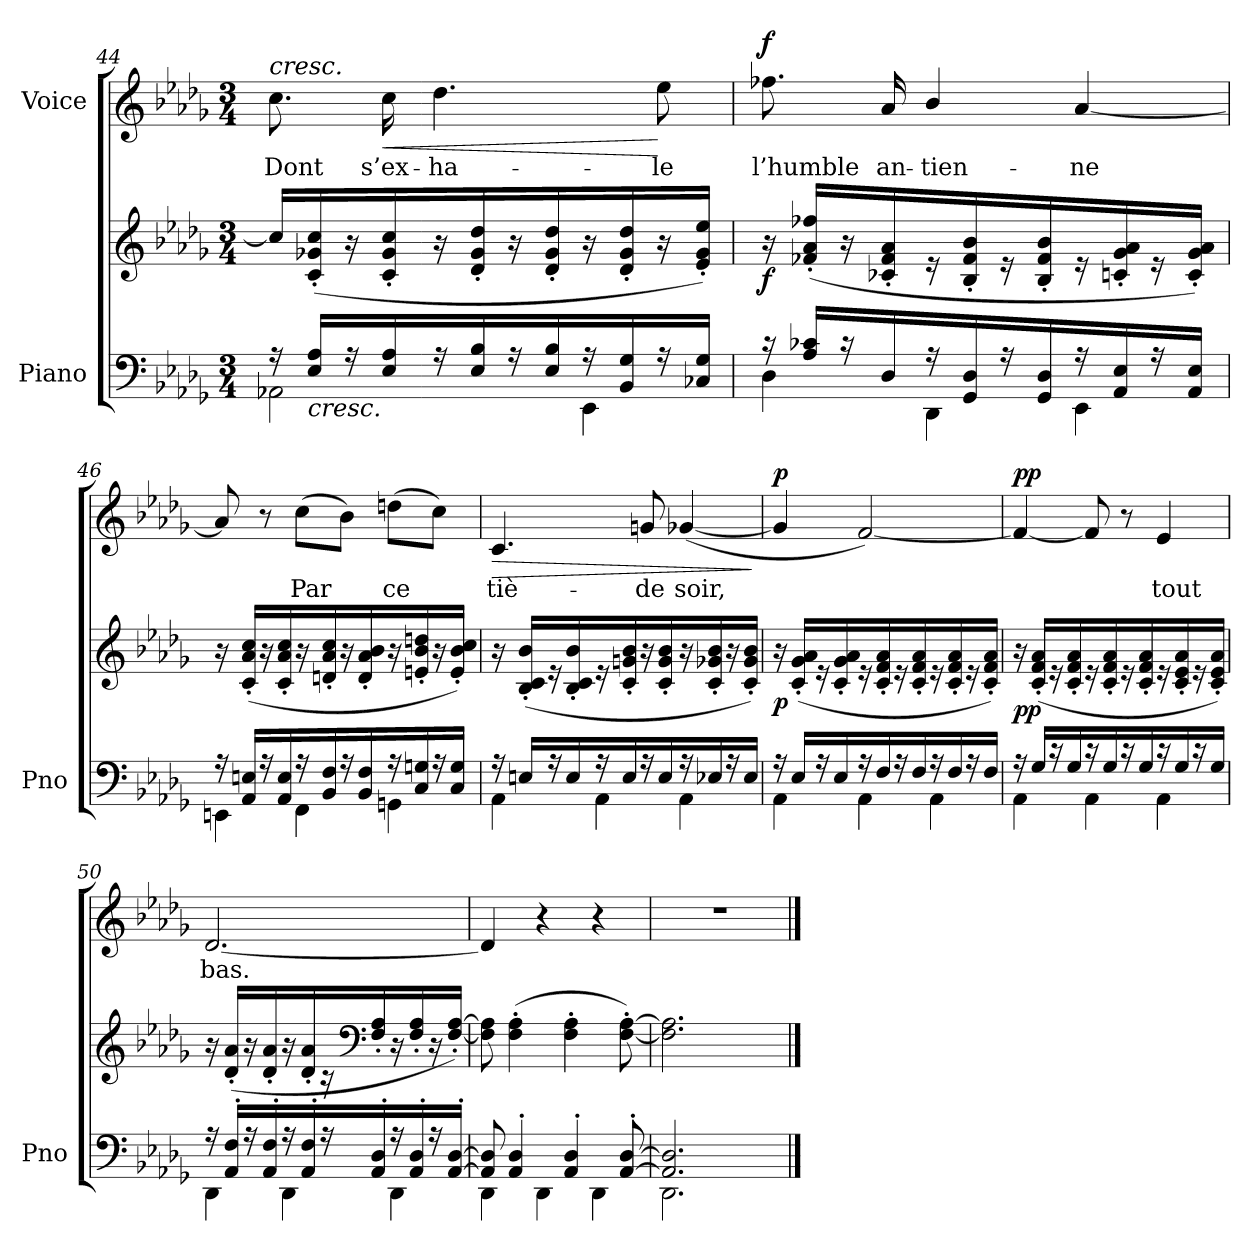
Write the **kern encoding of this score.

**kern	**kern	**dynam	**kern	**text	**dynam
*part2	*part2	*part2	*part1	*part1	*part1
*staff3	*staff2	*staff2/3	*staff1	*staff1	*staff1
*I"Piano	*	*	*I"Voice	*	*
*I'Pno	*	*	*	*	*
*clefF4	*clefG2	*	*clefG2	*	*
*k[b-e-a-d-g-]	*k[b-e-a-d-g-]	*	*k[b-e-a-d-g-]	*	*
*M3/4	*M3/4	*	*M3/4	*	*
=44	=44	=44	=44	=44	=44
*^	*	*	*	*	*
!	!	!	!	!LO:TX:a:i:t=cresc.	!	!
16r	2AA-X\	16cc/LL]	.	8.cc\	Dont	.
!LO:TX:b:i:t=cresc.	!	!	!	!	!	!
16E-/ 16A-/LL	.	(16c/' 16g-X/' 16cc/'	.	.	.	.
16r	.	16r	.	.	.	.
!	!	!	!	!	!	!LO:HP:b
16E-/ 16A-/	.	16c/' 16g-/' 16cc/'	.	16cc\	s’ex-	<
16r	.	16r	.	4.dd-\	-ha-	.
16E-/ 16B-/	.	16d-/' 16g-/' 16dd-/'	.	.	.	.
16r	.	16r	.	.	.	.
16E-/ 16B-/	.	16d-/' 16g-/' 16dd-/'	.	.	.	.
16r	4EE-\	16r	.	.	.	.
16BB-/ 16G-/	.	16d-/' 16g-/' 16dd-/'	.	.	.	.
16r	.	16r	.	8ee-\	-le	[
16C-X/ 16G-/JJ	.	16e-/' 16g-/' 16ee-/'JJ)	.	.	.	.
=45	=45	=45	=45	=45	=45	=45
!	!	!	!LO:DY:b	!	!	!LO:DY:a
16r	4D-\	16r	f	8.ff-X\	l’humble	f
16A-/ 16c-X/LL	.	(16f-X/' 16a-/' 16ff-X/'LL	.	.	.	.
16r	.	16r	.	.	.	.
16D-/	.	16c-X/' 16f-/' 16a-/'	.	16a-/	an-	.
16r	4DD-\	16r	.	4b-/	-tien-	.
16GG-/ 16D-/	.	16B-/' 16f-/' 16b-/'	.	.	.	.
16r	.	16r	.	.	.	.
16GG-/ 16D-/	.	16B-/' 16f-/' 16b-/'	.	.	.	.
16r	4EE-\	16r	.	[4a-/	-ne	.
16AA-/ 16E-/	.	16cn/' 16g-/' 16a-/'	.	.	.	.
16r	.	16r	.	.	.	.
16AA-/ 16E-/JJ	.	16c/' 16g-/' 16a-/'JJ)	.	.	.	.
=46	=46	=46	=46	=46	=46	=46
16r	4EEn\	16r	.	8a-/]	.	.
16AA-/ 16En/LL	.	(16c/' 16a-/' 16cc/'LL	.	.	.	.
16r	.	16r	.	8r	.	.
16AA-/ 16E/	.	16c/' 16a-/' 16cc/'	.	.	.	.
!	!	!	!	!	!	!LO:DY:a
!	!	!	!	!	!	!LO:DY:n=1:a
16r	4FF\	16r	.	(8cc\L	Par	other-dynamics f
16BB-/ 16F/	.	16dn/' 16a-/' 16cc/'	.	.	.	.
16r	.	16r	.	8b-\J)	.	.
16BB-/ 16F/	.	16d/' 16a-/' 16b-/'	.	.	.	.
16r	4GGn\	16r	.	(8ddn\L	ce	.
16C/ 16Gn/	.	16en/' 16b-/' 16ddn/'	.	.	.	.
16r	.	16r	.	8cc\J)	.	.
16C/ 16G/JJ	.	16e/' 16b-/' 16cc/'JJ)	.	.	.	.
=47	=47	=47	=47	=47	=47	=47
!	!	!	!	!	!	!LO:HP:b
16r	4AA-\	16r	.	4.c/	tiè-	>
16En/LL	.	(16B-/' 16c/' 16b-/'LL	.	.	.	.
16r	.	16r	.	.	.	.
16E/	.	16B-/' 16c/' 16b-/'	.	.	.	.
16r	4AA-\	16r	.	.	.	.
16E/	.	16c/' 16gn/' 16b-/'	.	.	.	.
16r	.	16r	.	8gn/	-de	.
16E/	.	16c/' 16g/' 16b-/'	.	.	.	.
16r	4AA-\	16r	.	([4g-X/	soir,	.
16E-X/	.	16c/' 16g-X/' 16b-/'	.	.	.	.
16r	.	16r	.	.	.	.
16E-/JJ	.	16c/' 16g-/' 16b-/'JJ)	.	.	.	.
*v	*v	*	*	*	*	*
.	.	.	.	.	]
=48	=48	=48	=48	=48	=48
*^	*	*	*	*	*
!	!	!	!LO:DY:b	!	!	!LO:DY:a
16r	4AA-\	16r	p	4g-/]	.	p
16E-/LL	.	(16c/' 16g-/' 16a-/'LL	.	.	.	.
16r	.	16r	.	.	.	.
16E-/	.	16c/' 16g-/' 16a-/'	.	.	.	.
16r	4AA-\	16r	.	[2f/)	.	.
16F/	.	16c/' 16f/' 16a-/'	.	.	.	.
16r	.	16r	.	.	.	.
16F/	.	16c/' 16f/' 16a-/'	.	.	.	.
16r	4AA-\	16r	.	.	.	.
16F/	.	16c/' 16f/' 16a-/'	.	.	.	.
16r	.	16r	.	.	.	.
16F/JJ	.	16c/' 16f/' 16a-/'JJ)	.	.	.	.
=49	=49	=49	=49	=49	=49	=49
!	!	!	!LO:DY:b	!	!	!LO:DY:a
16r	4AA-\	16r	pp	4f/_	.	pp
16G-/LL	.	(16c/' 16f/' 16a-/'LL	.	.	.	.
16r	.	16r	.	.	.	.
16G-/	.	16c/' 16f/' 16a-/'	.	.	.	.
16r	4AA-\	16r	.	8f/]	.	.
16G-/	.	16c/' 16f/' 16a-/'	.	.	.	.
16r	.	16r	.	8r	.	.
16G-/	.	16c/' 16f/' 16a-/'	.	.	.	.
16r	4AA-\	16r	.	4e-/	tout	.
16G-/	.	16c/' 16e-/' 16a-/'	.	.	.	.
16r	.	16r	.	.	.	.
16G-/JJ	.	16c/' 16e-/' 16a-/'JJ)	.	.	.	.
=50	=50	=50	=50	=50	=50	=50
16r	4DD-\	16r	.	[2.d-/	bas.	.
16AA-/' 16F/'LL	.	(16d-/' 16a-/'LL	.	.	.	.
16r	.	16r	.	.	.	.
16AA-/' 16F/'	.	16d-/' 16a-/'	.	.	.	.
16r	4DD-\	16r	.	.	.	.
16AA-/' 16F/'	.	16d-/' 16a-/'	.	.	.	.
16r	.	16r	.	.	.	.
*	*	*clefF4	*	*	*	*
16AA-/' 16D-/'	.	16F/' 16A-/'	.	.	.	.
16r	4DD-\	16r	.	.	.	.
16AA-/' 16D-/'	.	16F/' 16A-/'	.	.	.	.
16r	.	16r	.	.	.	.
[16AA-/' [16D-/'JJ	.	[16F/' [16A-/'JJ)	.	.	.	.
=51	=51	=51	=51	=51	=51	=51
8AA-/] 8D-/]	4DD-\	8F\] 8A-\]	.	4d-/]	.	.
4AA-/' 4D-/'	.	(4F\' 4A-\'	.	.	.	.
.	4DD-\	.	.	4r	.	.
4AA-/' 4D-/'	.	4F\' 4A-\'	.	.	.	.
.	4DD-\	.	.	4r	.	.
[8AA-/' [8D-/'	.	[8F\' [8A-\')	.	.	.	.
=52	=52	=52	=52	=52	=52	=52
*	*^	*	*	*	*	*
2.AA-/] 2.D-/]	2.DD-\	4ryy	2.F\] 2.A-\]	.	2.r	.	.
.	.	4ryy	.	.	.	.	.
.	.	4ryy	.	.	.	.	.
*v	*v	*v	*	*	*	*	*
==	==	==	==	==	==
*-	*-	*-	*-	*-	*-
